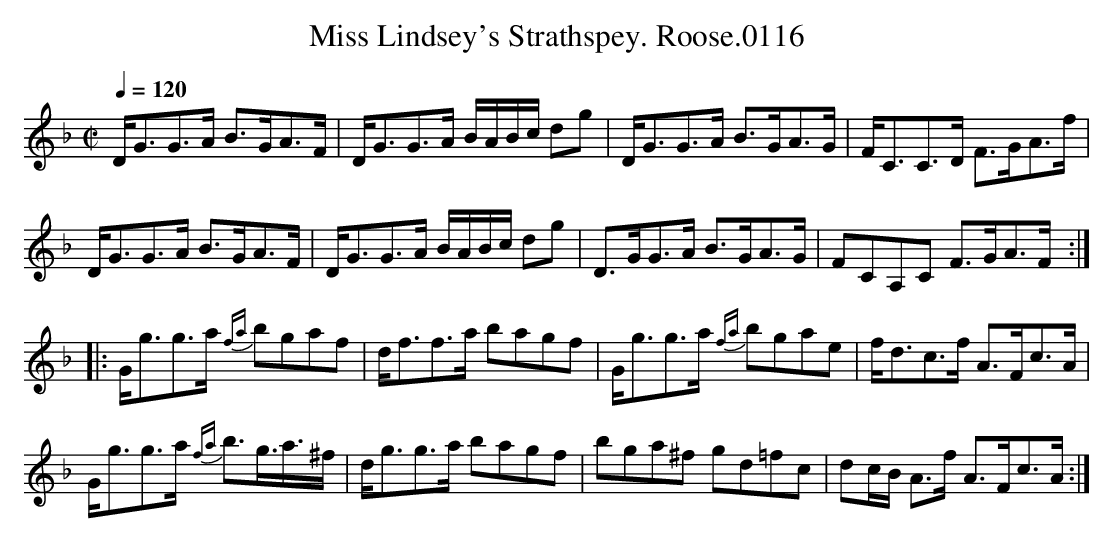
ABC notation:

X:1
T:Miss Lindsey's Strathspey. Roose.0116
M:C|
L:1/8
Q:1/4=120
K:F
D<GG>A B>GA>F|D<GG>A B/A/B/c/ dg|D<GG>A B>GA>G|F<CC>D F>GA>f|
D<GG>A B>GA>F|D<GG>A B/A/B/c/ dg|D>GG>A B>GA>G|FCA,C F>GA>F:|
|:G<gg>a {fa}bgaf|d<ff>a bagf|G<gg>a {fa}bgae|f<dc>f A>Fc>A|
G<gg>a {fa}b>g>a>^f|d<gg>a bagf|bga^f gd=fc|dc/B/ A>f A>Fc>A:|
